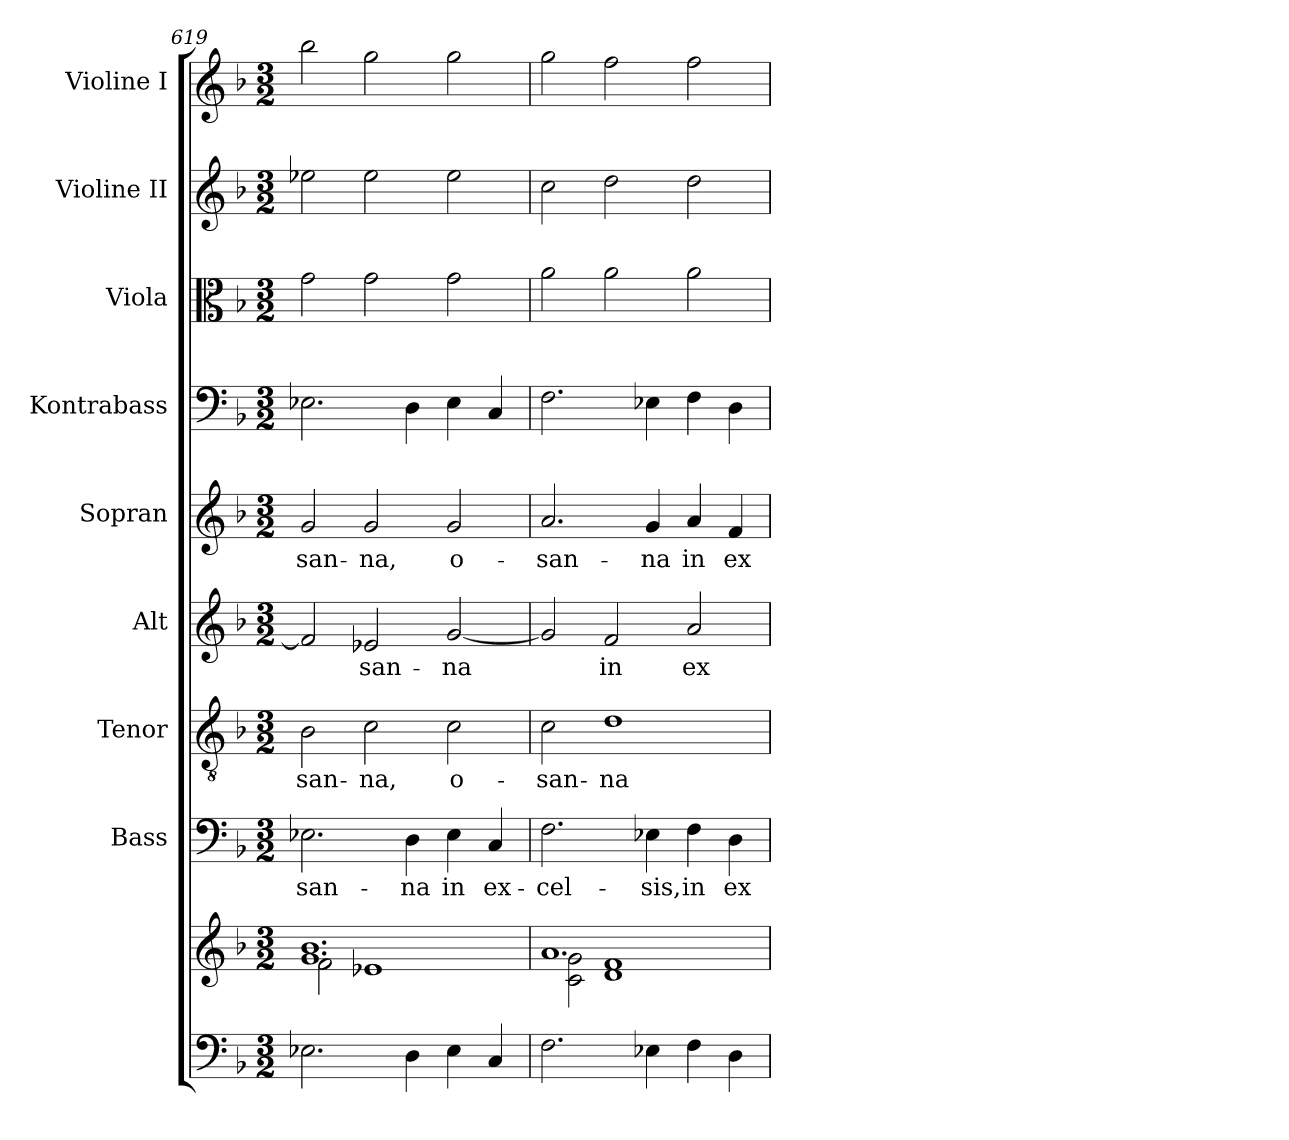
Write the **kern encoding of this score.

**kern	**kern	**kern	**text	**kern	**text	**kern	**text	**kern	**text	**kern	**kern	**kern	**kern
*part9	*part9	*part8	*part8	*part7	*part7	*part6	*part6	*part5	*part5	*part4	*part3	*part2	*part1
*staff10	*staff9	*staff8	*staff8	*staff7	*staff7	*staff6	*staff6	*staff5	*staff5	*staff4	*staff3	*staff2	*staff1
*	*	*I"Bass	*	*I"Tenor	*	*I"Alt	*	*I"Sopran	*	*I"Kontrabass	*I"Viola	*I"Violine II	*I"Violine I
*	*	*I'B.	*	*I'T.	*	*I'A.	*	*I'S.	*	*I'Kb.	*I'Vla.	*I'Vl. II	*I'Vl. I
*clefF4	*clefG2	*clefF4	*	*clefGv2	*	*clefG2	*	*clefG2	*	*clefF4	*clefC3	*clefG2	*clefG2
*	*	*	*	*	*	*	*	*	*	*ITrd7c12	*	*	*
*k[b-]	*k[b-]	*k[b-]	*	*k[b-]	*	*k[b-]	*	*k[b-]	*	*k[b-]	*k[b-]	*k[b-]	*k[b-]
*F:	*F:	*F:	*	*F:	*	*F:	*	*F:	*	*F:	*F:	*F:	*F:
*M3/2	*M3/2	*M3/2	*	*M3/2	*	*M3/2	*	*M3/2	*	*M3/2	*M3/2	*M3/2	*M3/2
=619	=619	=619	=619	=619	=619	=619	=619	=619	=619	=619	=619	=619	=619
*	*^	*	*	*	*	*	*	*	*	*	*	*	*
!	!	!	!	!LO:LY:b	!	!LO:LY:b	!	!	!	!LO:LY:b	!	!	!	!
2.E-X\	1.g 1.b-	2f\	2.E-X\	-san-	2B-\	-san-	2f/]	.	2g/	-san-	2.EE-X\	2g\	2ee-X\	2bb-\
!	!	!	!	!	!	!LO:LY:b	!	!LO:LY:b	!	!LO:LY:b	!	!	!	!
.	.	1e-X	.	.	2c\	-na,	2e-X/	-san-	2g/	-na,	.	2g\	2ee-\	2gg\
!	!	!	!	!LO:LY:b	!	!	!	!	!	!	!	!	!	!
4D\	.	.	4D\	-na	.	.	.	.	.	.	4DD\	.	.	.
!	!	!	!	!LO:LY:b	!	!LO:LY:b	!	!LO:LY:b	!	!LO:LY:b	!	!	!	!
4E-\	.	.	4E-\	in	2c\	o-	[2g/	-na	2g/	o-	4EE-\	2g\	2ee-\	2gg\
!	!	!	!	!LO:LY:b	!	!	!	!	!	!	!	!	!	!
4C/	.	.	4C/	ex-	.	.	.	.	.	.	4CC/	.	.	.
=620	=620	=620	=620	=620	=620	=620	=620	=620	=620	=620	=620	=620	=620	=620
!	!	!	!	!LO:LY:b	!	!LO:LY:b	!	!	!	!LO:LY:b	!	!	!	!
2.F\	1.a	2c\ 2g\	2.F\	-cel-	2c\	-san-	2g/]	.	2.a/	-san-	2.FF\	2a\	2cc\	2gg\
!	!	!	!	!	!	!LO:LY:b	!	!LO:LY:b	!	!	!	!	!	!
.	.	1d 1f	.	.	1d	-na	2f/	in	.	.	.	2a\	2dd\	2ff\
!	!	!	!	!LO:LY:b	!	!	!	!	!	!LO:LY:b	!	!	!	!
4E-X\	.	.	4E-X\	-sis,	.	.	.	.	4g/	-na	4EE-X\	.	.	.
!	!	!	!	!LO:LY:b	!	!	!	!LO:LY:b	!	!LO:LY:b	!	!	!	!
4F\	.	.	4F\	in	.	.	2a/	ex-	4a/	in	4FF\	2a\	2dd\	2ff\
!	!	!	!	!LO:LY:b	!	!	!	!	!	!LO:LY:b	!	!	!	!
4D\	.	.	4D\	ex-	.	.	.	.	4f/	ex-	4DD\	.	.	.
*	*v	*v	*	*	*	*	*	*	*	*	*	*	*	*
=	=	=	=	=	=	=	=	=	=	=	=	=	=
*-	*-	*-	*-	*-	*-	*-	*-	*-	*-	*-	*-	*-	*-
